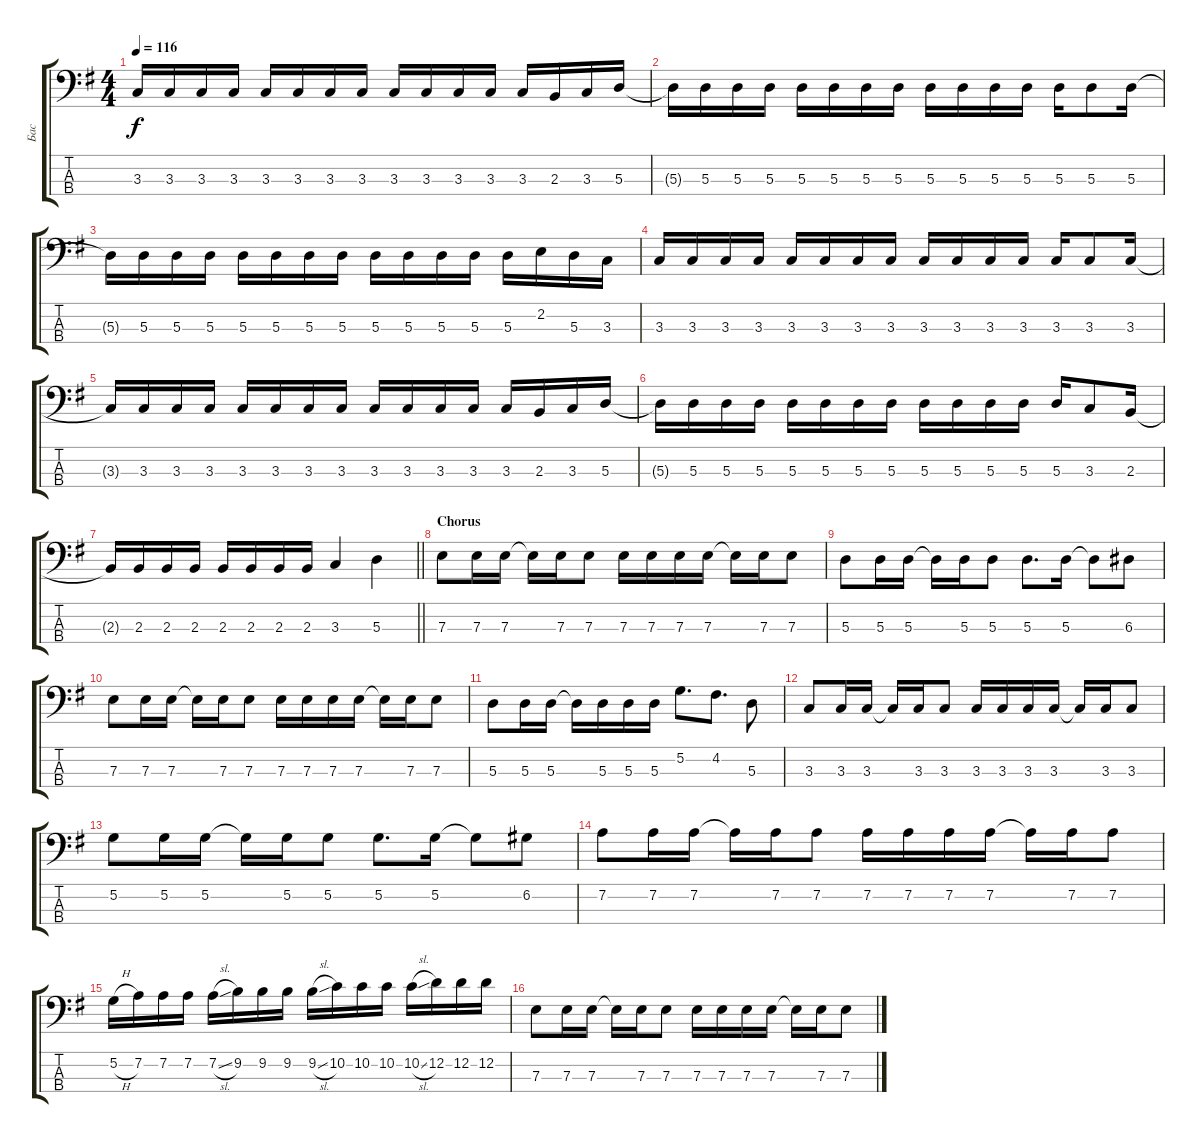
\track ("Бас" "Бас") {instrument electricbasspick}
\staff {score tabs}
\tuning (G2 D2 A1 E1) {hide}
\ts (4 4)
\tempo 116
\clef f4
\ks eminor
3.3{t}.16{dy f} 3.3.16 3.3.16 3.3.16 3.3.16 3.3.16 3.3.16 3.3.16 3.3.16 3.3.16 3.3.16 3.3.16 3.3.16 2.3.16 3.3.16 5.3.16 |
5.3{t}.16 5.3.16 5.3.16 5.3.16 5.3.16 5.3.16 5.3.16 5.3.16 5.3.16 5.3.16 5.3.16 5.3.16 5.3.16 5.3.8 5.3.16 |
5.3{t}.16 5.3.16 5.3.16 5.3.16 5.3.16 5.3.16 5.3.16 5.3.16 5.3.16 5.3.16 5.3.16 5.3.16 5.3.16 2.2.16 5.3.16 3.3.16 |
3.3.16 3.3.16 3.3.16 3.3.16 3.3.16 3.3.16 3.3.16 3.3.16 3.3.16 3.3.16 3.3.16 3.3.16 3.3.16 3.3.8 3.3.16 |
3.3{t}.16 3.3.16 3.3.16 3.3.16 3.3.16 3.3.16 3.3.16 3.3.16 3.3.16 3.3.16 3.3.16 3.3.16 3.3.16 2.3.16 3.3.16 5.3.16 |
5.3{t}.16 5.3.16 5.3.16 5.3.16 5.3.16 5.3.16 5.3.16 5.3.16 5.3.16 5.3.16 5.3.16 5.3.16 5.3.16 3.3.8 2.3.16 |
\barLineRight lightlight
2.3{t}.16 2.3.16 2.3.16 2.3.16 2.3.16 2.3.16 2.3.16 2.3.16 3.3.4 5.3.4 |
\section ("" "Chorus")
7.3.8 7.3.16 7.3.16 7.3{t}.16 7.3.16 7.3.8 7.3.16 7.3.16 7.3.16 7.3.16 7.3{t}.16 7.3.16 7.3.8 |
5.3.8 5.3.16 5.3.16 5.3{t}.16 5.3.16 5.3.8 5.3.8{d} 5.3.16 5.3{t}.8 6.3.8 |
7.3.8 7.3.16 7.3.16 7.3{t}.16 7.3.16 7.3.8 7.3.16 7.3.16 7.3.16 7.3.16 7.3{t}.16 7.3.16 7.3.8 |
5.3.8 5.3.16 5.3.16 5.3{t}.16 5.3.16 5.3.16 5.3.16 5.2.8{d} 4.2.8{d} 5.3.8 |
3.3.8 3.3.16 3.3.16 3.3{t}.16 3.3.16 3.3.8 3.3.16 3.3.16 3.3.16 3.3.16 3.3{t}.16 3.3.16 3.3.8 |
5.2.8 5.2.16 5.2.16 5.2{t}.16 5.2.16 5.2.8 5.2.8{d} 5.2.16 5.2{t}.8 6.2.8 |
7.2.8 7.2.16 7.2.16 7.2{t}.16 7.2.16 7.2.8 7.2.16 7.2.16 7.2.16 7.2.16 7.2{t}.16 7.2.16 7.2.8 |
5.2{h}.16 7.2.16 7.2.16 7.2.16 7.2{sl}.16 9.2.16 9.2.16 9.2.16 9.2{sl}.16 10.2.16 10.2.16 10.2.16 10.2{sl}.16 12.2.16 12.2.16 12.2.16 |
7.3.8 7.3.16 7.3.16 7.3{t}.16 7.3.16 7.3.8 7.3.16 7.3.16 7.3.16 7.3.16 7.3{t}.16 7.3.16 7.3.8
